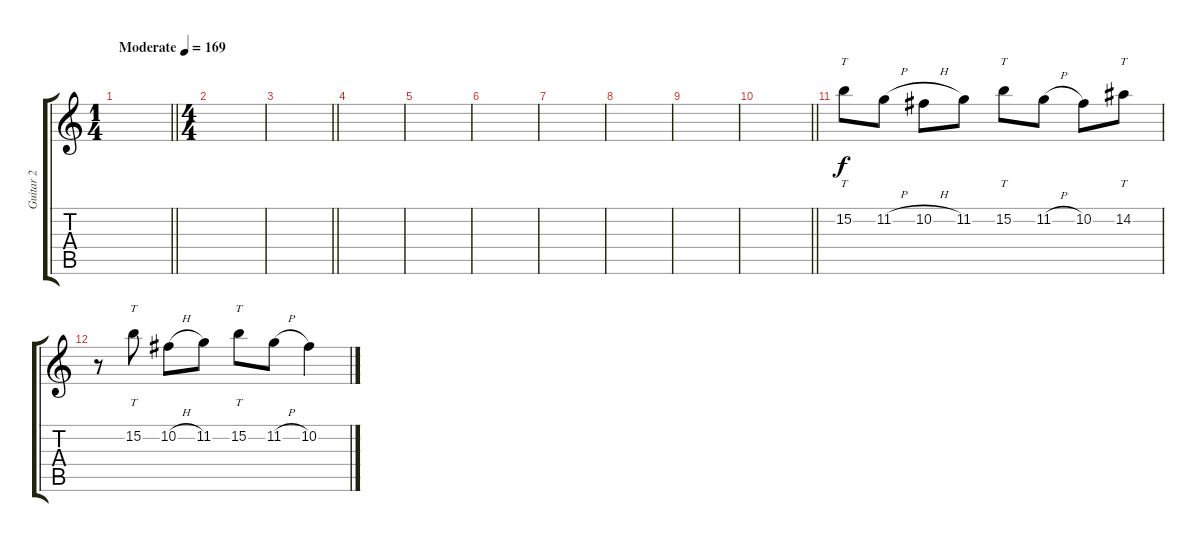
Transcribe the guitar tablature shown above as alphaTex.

\track ("Guitar 2" "Guitar 2") {instrument distortionguitar}
\staff {score tabs}
\tuning (Db4 Ab3 E3 B2 Gb2 B1) {hide}
\ts (1 4)
\tempo (169 "Moderate")
\clef g2
\barLineRight lightlight
\ks c
|
\ts (4 4)
|
\barLineRight lightlight
|
|
|
|
|
|
|
\barLineRight lightlight
|
15.2.8{tt} 11.2{h}.8 10.2{h}.8 11.2.8 15.2.8{tt} 11.2{h}.8 10.2.8 14.2.8{tt} |
r.8 15.2.8{tt} 10.2{h}.8 11.2.8 15.2.8{tt} 11.2{h}.8 10.2.4
